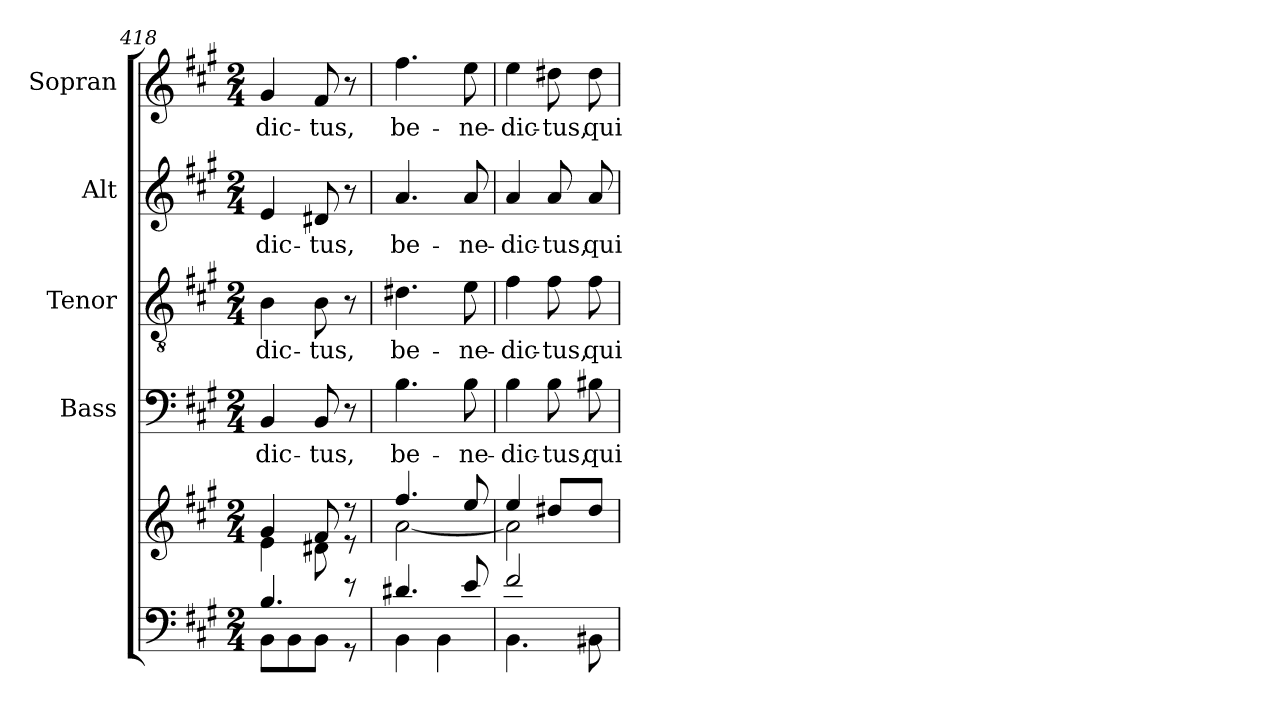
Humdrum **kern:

**kern	**kern	**kern	**text	**kern	**text	**kern	**text	**kern	**text
*part5	*part5	*part4	*part4	*part3	*part3	*part2	*part2	*part1	*part1
*staff6	*staff5	*staff4	*staff4	*staff3	*staff3	*staff2	*staff2	*staff1	*staff1
*	*	*I"Bass	*	*I"Tenor	*	*I"Alt	*	*I"Sopran	*
*	*	*I'B.	*	*I'T.	*	*I'A.	*	*I'S.	*
*clefF4	*clefG2	*clefF4	*	*clefGv2	*	*clefG2	*	*clefG2	*
*k[f#c#g#]	*k[f#c#g#]	*k[f#c#g#]	*	*k[f#c#g#]	*	*k[f#c#g#]	*	*k[f#c#g#]	*
*A:	*A:	*A:	*	*A:	*	*A:	*	*A:	*
*M2/4	*M2/4	*M2/4	*	*M2/4	*	*M2/4	*	*M2/4	*
=418	=418	=418	=418	=418	=418	=418	=418	=418	=418
*^	*^	*	*	*	*	*	*	*	*
!	!	!	!	!	!LO:LY:b	!	!LO:LY:b	!	!LO:LY:b	!	!LO:LY:b
4.B/	8BB\L	4g#/	4e\	4BB/	-dic-	4B\	-dic-	4e/	-dic-	4g#/	-dic-
.	8BB\	.	.	.	.	.	.	.	.	.	.
!	!	!	!	!	!LO:LY:b	!	!LO:LY:b	!	!LO:LY:b	!	!LO:LY:b
.	8BB\J	8f#/	8d#X\	8BB/	-tus,	8B\	-tus,	8d#X/	-tus,	8f#/	-tus,
8r	8r	8r	8r	8r	.	8r	.	8r	.	8r	.
=419	=419	=419	=419	=419	=419	=419	=419	=419	=419	=419	=419
!	!	!	!	!	!LO:LY:b	!	!LO:LY:b	!	!LO:LY:b	!	!LO:LY:b
4.d#X/	4BB\	4.ff#/	[<2a\	4.B\	be-	4.d#X\	be-	4.a/	be-	4.ff#\	be-
.	4BB\	.	.	.	.	.	.	.	.	.	.
!	!	!	!	!	!LO:LY:b	!	!LO:LY:b	!	!LO:LY:b	!	!LO:LY:b
8e/	.	8ee/	.	8B\	-ne-	8e\	-ne-	8a/	-ne-	8ee\	-ne-
=420	=420	=420	=420	=420	=420	=420	=420	=420	=420	=420	=420
!	!	!	!	!	!LO:LY:b	!	!LO:LY:b	!	!LO:LY:b	!	!LO:LY:b
2f#/	4.BB\	4ee/	2a\]	4B\	-dic-	4f#\	-dic-	4a/	-dic-	4ee\	-dic-
!	!	!	!	!	!LO:LY:b	!	!LO:LY:b	!	!LO:LY:b	!	!LO:LY:b
.	.	8dd#X/L	.	8B\	-tus,	8f#\	-tus,	8a/	-tus,	8dd#X\	-tus,
!	!	!	!	!	!LO:LY:b	!	!LO:LY:b	!	!LO:LY:b	!	!LO:LY:b
.	8BB#X\	8dd#/J	.	8B#X\	qui	8f#\	qui	8a/	qui	8dd#\	qui
*v	*v	*	*	*	*	*	*	*	*	*	*
*	*v	*v	*	*	*	*	*	*	*	*
=	=	=	=	=	=	=	=	=	=
*-	*-	*-	*-	*-	*-	*-	*-	*-	*-
